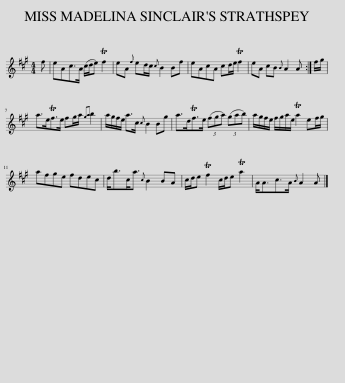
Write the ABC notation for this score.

X:1
L:1/8
M:4/4
I:linebreak $
K:A
V:1 treble
V:1
 f | eAc>A (c/d/e) Tf2 | eA{f} ed/c/{c} B2 Bf | eAcA cd/e/ Tf2 | eA cB{B} A2 A :| %5
 f/g/ |$ a>eTf>e fg/a/{ga} b2 | a/g/f/e/ a>c{c} B2 Bg | a>dTf>e (3(fga) (3(gab) | a/g/f/e/ f/g/a/e/ Ta2 ef/g/ |$ %10
 afge fdec | d<bc<a{c} B2 BA | c/d/e Tf2 c/d/e Ta2 | A<Ac>A{B} A2 A |] %14
